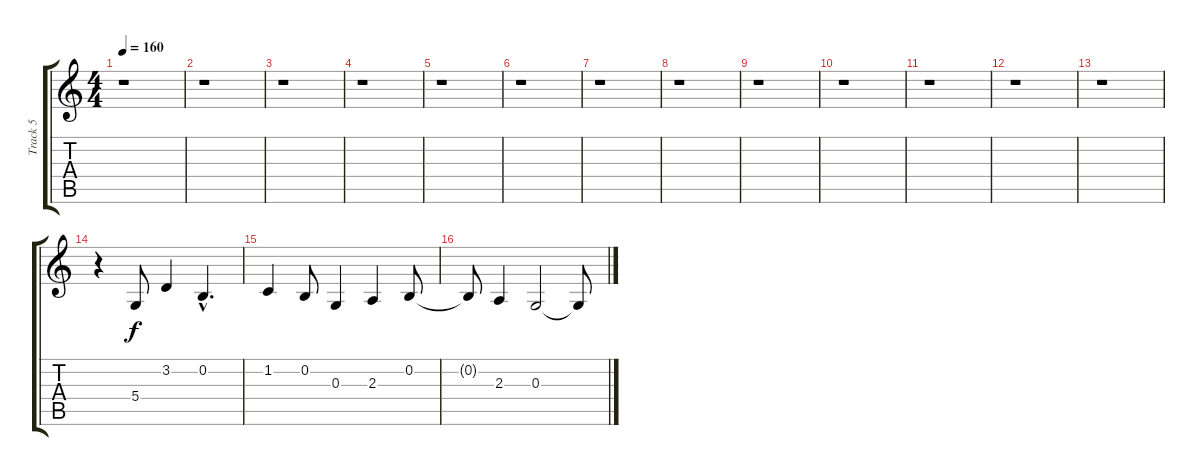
\track ("Track 5" "Track 5") {instrument drawbarorgan}
\staff {score tabs}
\tuning (E4 B3 G3 D3 A2 E2) {hide}
\ts (4 4)
\tempo 160
\clef g2
\ks c
r.1{dy f instrument drawbarorgan} |
r.1 |
r.1 |
r.1 |
r.1 |
r.1 |
r.1 |
r.1 |
r.1 |
r.1 |
r.1 |
r.1 |
r.1 |
r.4 5.4.8 3.2.4 0.2{hac}.4{d} |
1.2.4 0.2.8 0.3.4 2.3.4 0.2.8 |
0.2{t}.8 2.3.4 0.3.2 0.3{t}.8
